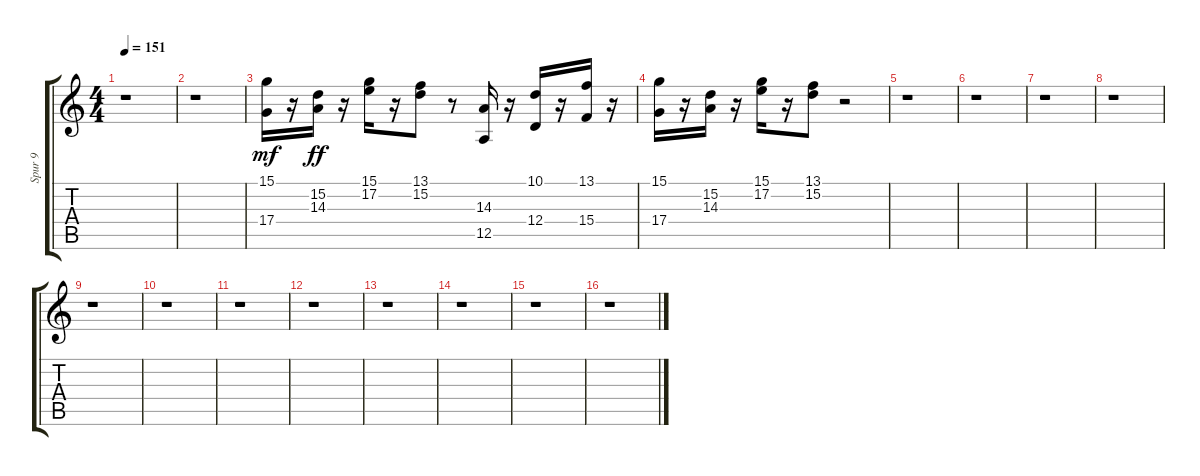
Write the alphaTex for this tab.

\track ("Spur 9" "Spur 9") {instrument acousticgrandpiano}
\staff {score tabs}
\tuning (E4 B3 G3 D3 A2 E2) {hide}
\ts (4 4)
\tempo 151
\clef g2
\ks c
r.1{dy f} |
r.1 |
(15.1 17.4).16{dy mf} r.16 (15.2 14.3).16{dy ff} r.16 (15.1 17.2).16 r.16 (13.1 15.2).8 r.8 (14.3 12.5).16 r.16 (10.1 12.4).16 r.16 (13.1 15.4).16 r.16 |
(15.1 17.4).16 r.16 (15.2 14.3).16 r.16 (15.1 17.2).16 r.16 (13.1 15.2).8 r.2 |
r.1 |
r.1 |
r.1 |
r.1 |
r.1 |
r.1 |
r.1 |
r.1 |
r.1 |
r.1 |
r.1 |
r.1
